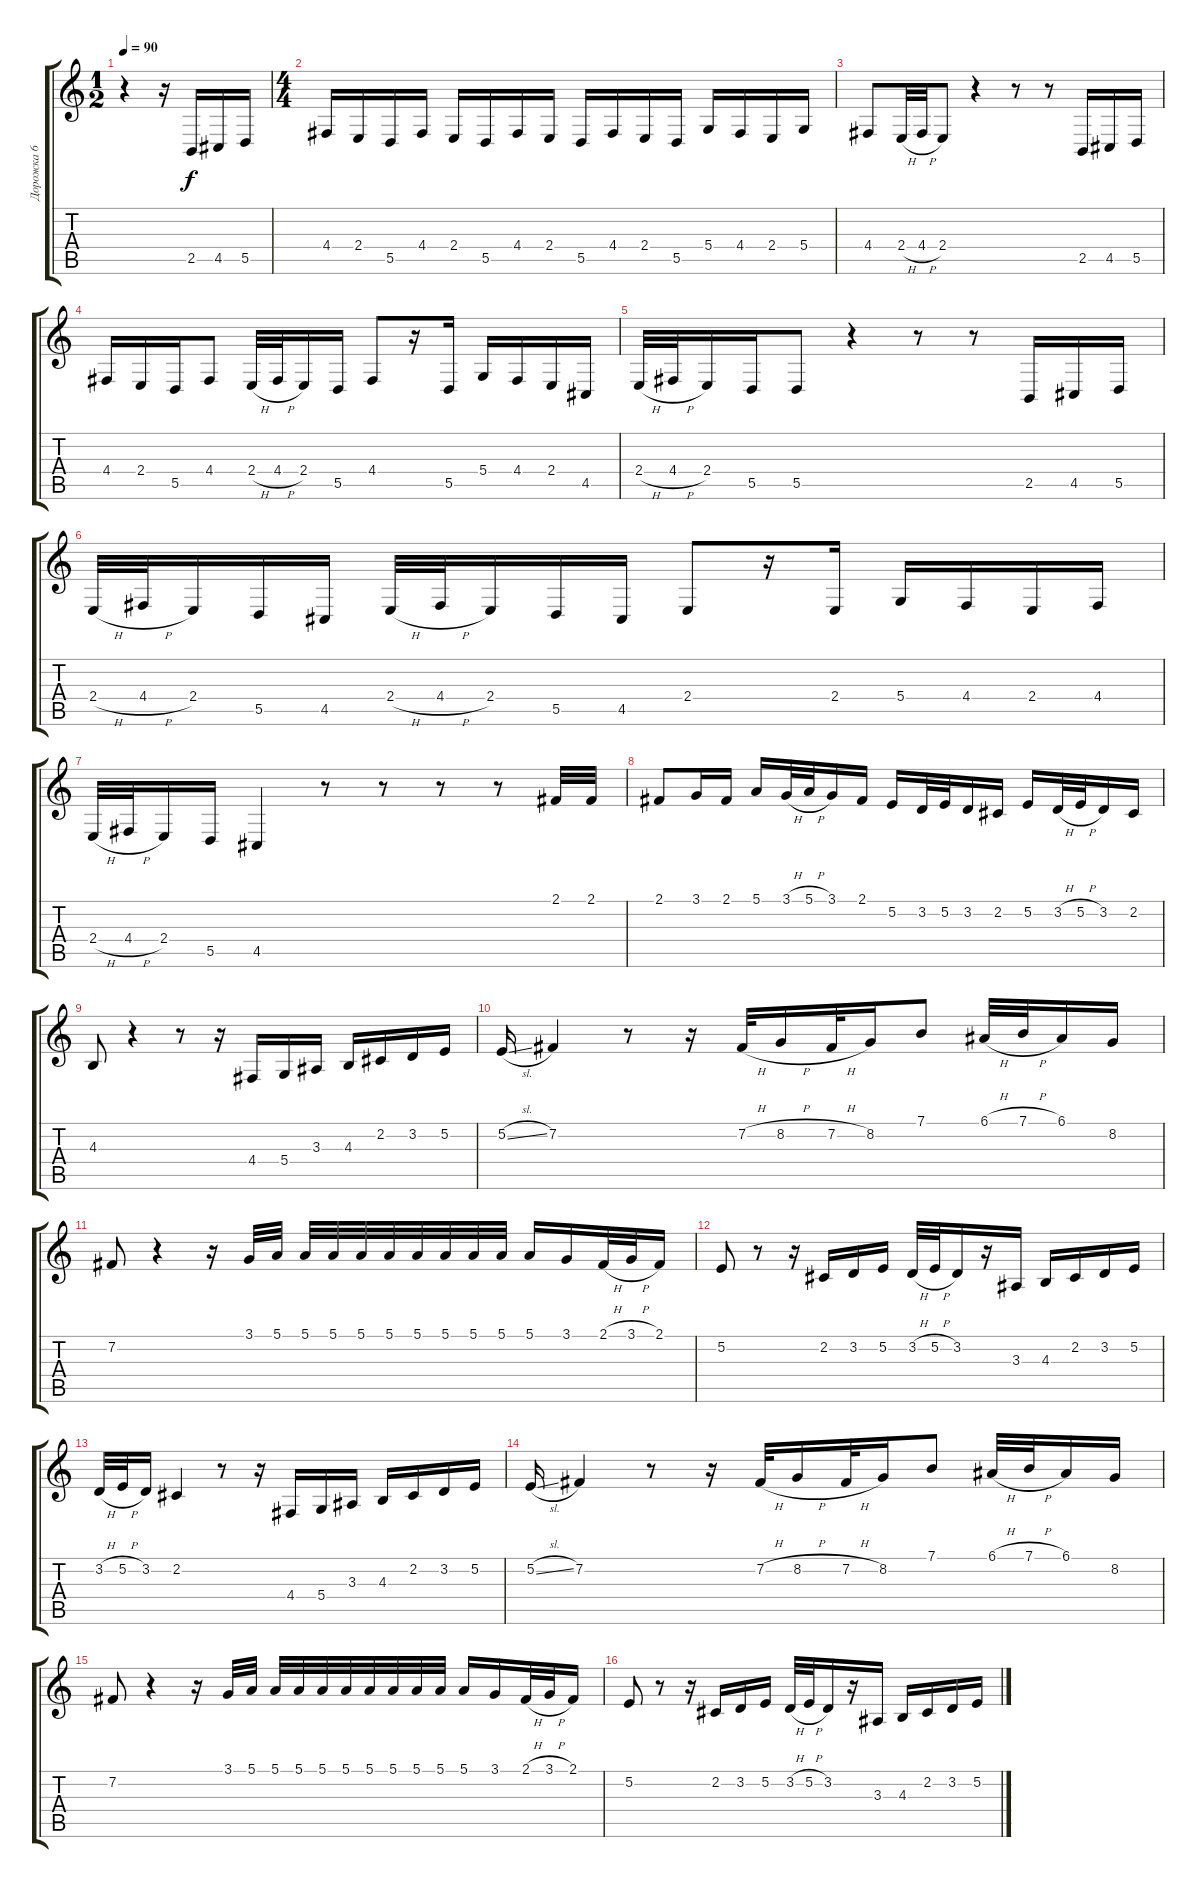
\track ("Дорожка 6" "Дорожка 6") {instrument pad1newage}
\staff {score tabs}
\tuning (E4 B3 G3 D3 A2 E2) {hide}
\ts (1 2)
\tempo 90
\clef g2
\ks c
r.4{dy f} r.16 2.5.16 4.5.16 5.5.16 |
\ts (4 4)
4.4.16 2.4.16 5.5.16 4.4.16 2.4.16 5.5.16 4.4.16 2.4.16 5.5.16 4.4.16 2.4.16 5.5.16 5.4.16 4.4.16 2.4.16 5.4.16 |
4.4.8 2.4{h}.32 4.4{h}.32 2.4.8 r.4 r.8 r.8 2.5.16 4.5.16 5.5.16 |
4.4.16 2.4.16 5.5.16 4.4.8 2.4{h}.32 4.4{h}.32 2.4.16 5.5.16 4.4.8 r.16 5.5.16 5.4.16 4.4.16 2.4.16 4.5.16 |
2.4{h}.32 4.4{h}.32 2.4.16 5.5.16 5.5.8 r.4 r.8 r.8 2.5.16 4.5.16 5.5.16 |
2.4{h}.32 4.4{h}.32 2.4.16 5.5.16 4.5.16 2.4{h}.32 4.4{h}.32 2.4.16 5.5.16 4.5.16 2.4.8 r.16 2.4.16 5.4.16 4.4.16 2.4.16 4.4.16 |
2.4{h}.32 4.4{h}.32 2.4.16 5.5.16 4.5.4 r.8 r.8 r.8 r.8 2.1.32 2.1.32 |
2.1.8 3.1.16 2.1.16 5.1.16 3.1{h}.32 5.1{h}.32 3.1.16 2.1.16 5.2.16 3.2.32 5.2.32 3.2.16 2.2.16 5.2.16 3.2{h}.32 5.2{h}.32 3.2.16 2.2.16 |
4.3.8 r.4 r.8 r.16 4.4.16 5.4.16 3.3.16 4.3.16 2.2.16 3.2.16 5.2.16 |
5.2{sl}.16 7.2.4 r.8 r.16 7.2{h}.32 8.2{h}.16 7.2{h}.32 8.2.16 7.1.8 6.1{h}.32 7.1{h}.32 6.1.16 8.2.16 |
7.2.8 r.4 r.16 3.1.32 5.1.32 5.1.32 5.1.32 5.1.32 5.1.32 5.1.32 5.1.32 5.1.32 5.1.32 5.1.16 3.1.16 2.1{h}.32 3.1{h}.32 2.1.16 |
5.2.8 r.8 r.16 2.2.16 3.2.16 5.2.16 3.2{h}.32 5.2{h}.32 3.2.16 r.16 3.3.16 4.3.16 2.2.16 3.2.16 5.2.16 |
3.2{h}.32 5.2{h}.32 3.2.16 2.2.4 r.8 r.16 4.4.16 5.4.16 3.3.16 4.3.16 2.2.16 3.2.16 5.2.16 |
5.2{sl}.16 7.2.4 r.8 r.16 7.2{h}.32 8.2{h}.16 7.2{h}.32 8.2.16 7.1.8 6.1{h}.32 7.1{h}.32 6.1.16 8.2.16 |
7.2.8 r.4 r.16 3.1.32 5.1.32 5.1.32 5.1.32 5.1.32 5.1.32 5.1.32 5.1.32 5.1.32 5.1.32 5.1.16 3.1.16 2.1{h}.32 3.1{h}.32 2.1.16 |
5.2.8 r.8 r.16 2.2.16 3.2.16 5.2.16 3.2{h}.32 5.2{h}.32 3.2.16 r.16 3.3.16 4.3.16 2.2.16 3.2.16 5.2.16
